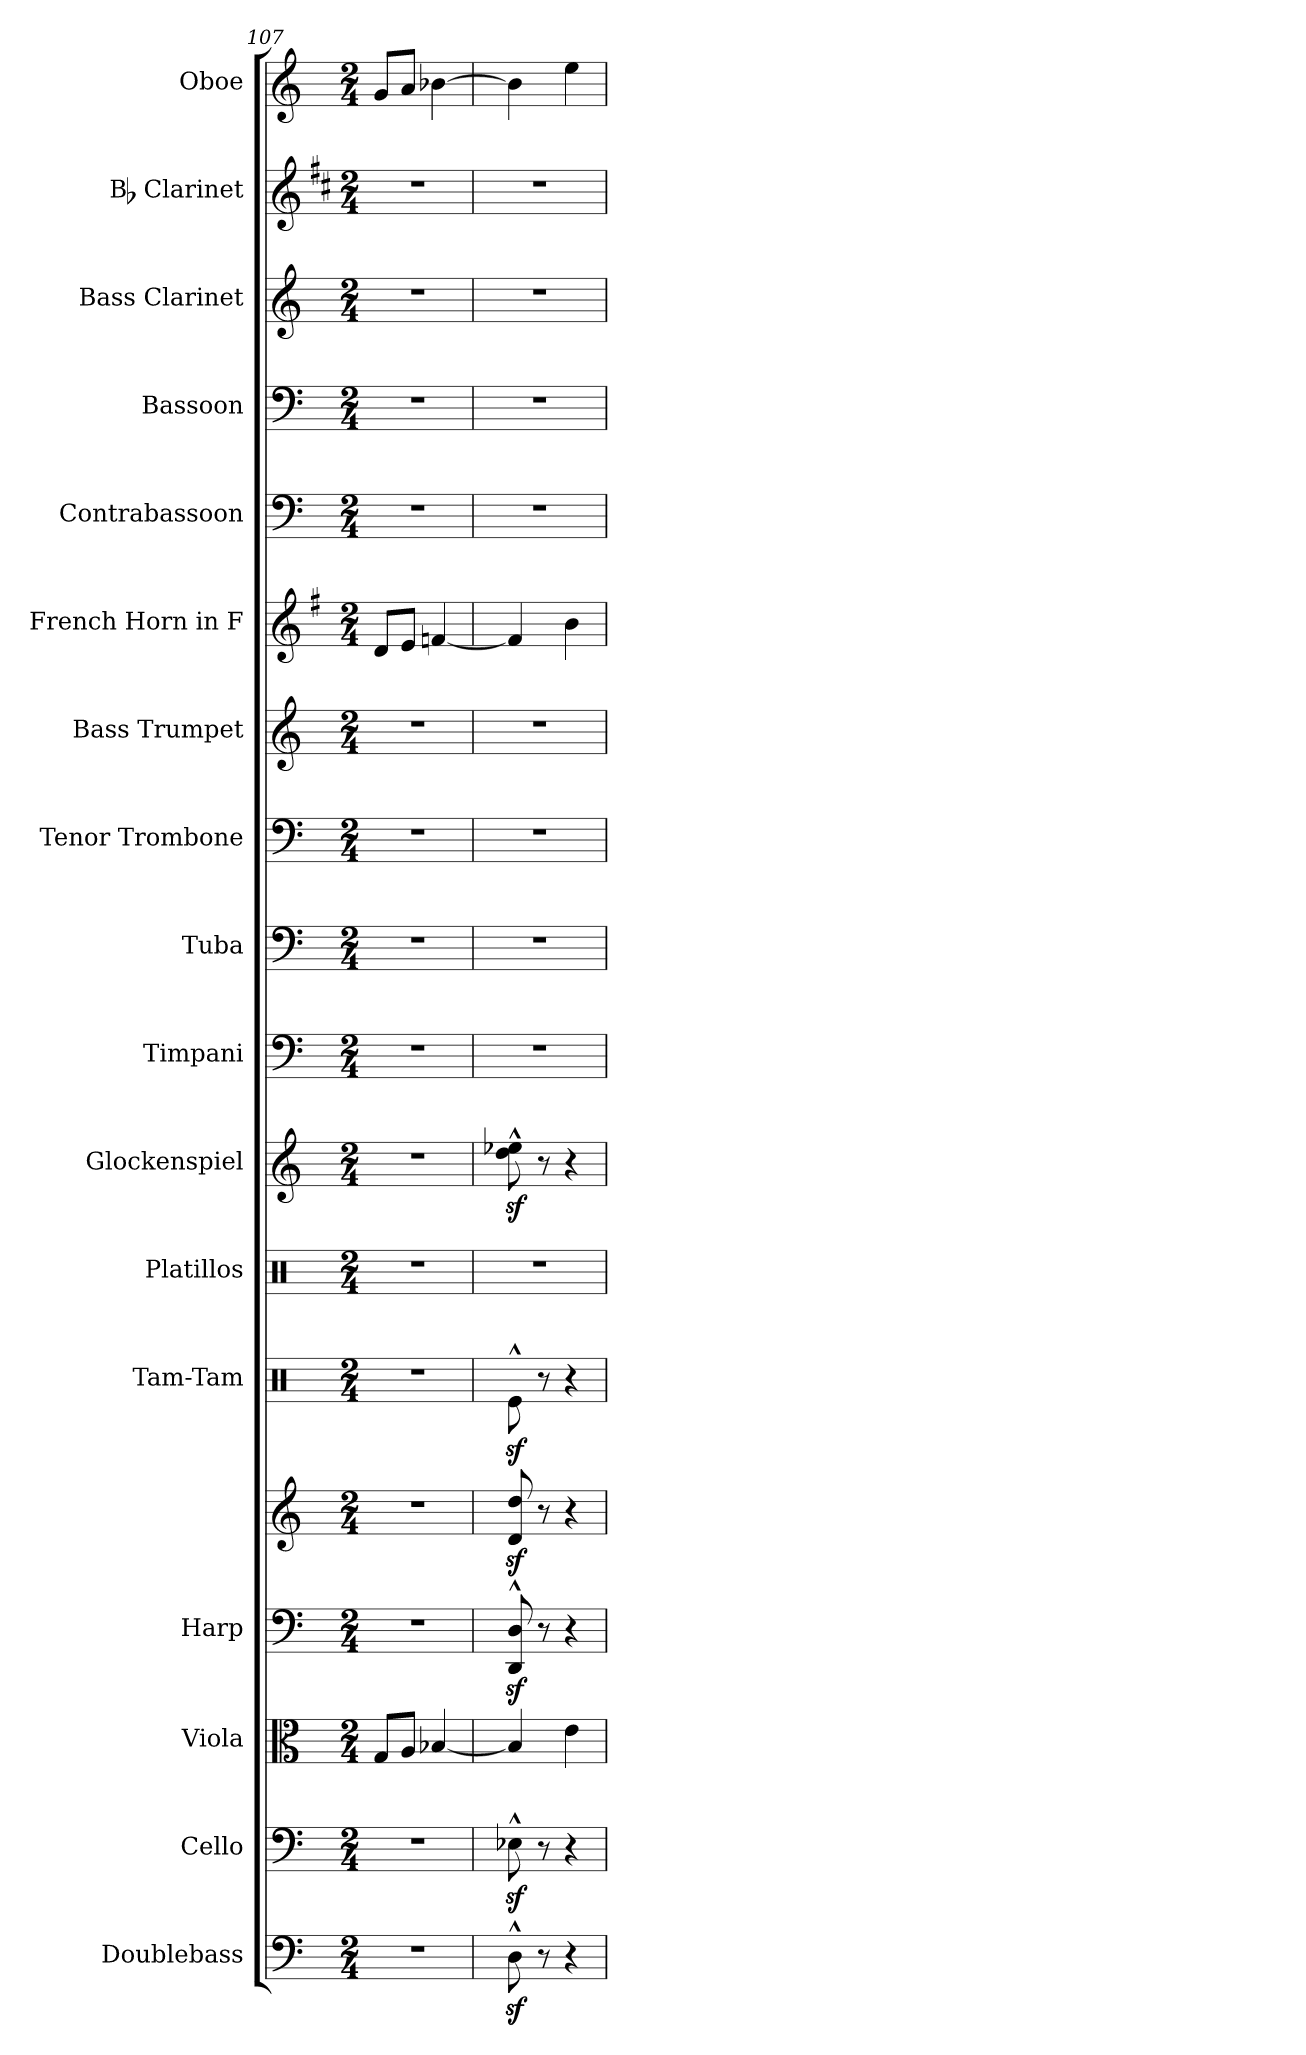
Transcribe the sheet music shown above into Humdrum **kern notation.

**kern	**kern	**kern	**kern	**kern	**kern	**kern	**kern	**kern	**kern	**kern	**kern	**kern	**kern	**kern	**kern	**kern	**kern
*part17	*part16	*part15	*part14	*part14	*part13	*part12	*part11	*part10	*part9	*part8	*part7	*part6	*part5	*part4	*part3	*part2	*part1
*staff18	*staff17	*staff16	*staff15	*staff14	*staff13	*staff12	*staff11	*staff10	*staff9	*staff8	*staff7	*staff6	*staff5	*staff4	*staff3	*staff2	*staff1
*I"Doublebass	*I"Cello	*I"Viola	*I"Harp	*	*I"Tam-Tam	*I"Platillos	*I"Glockenspiel	*I"Timpani	*I"Tuba	*I"Tenor Trombone	*I"Bass Trumpet	*I"French Horn in F	*I"Contrabassoon	*I"Bassoon	*I"Bass Clarinet	*I"Bb Clarinet	*I"Oboe
*	*	*I'Vla.	*	*	*	*I'Plat.	*I'Glk.	*	*I'Tba.	*	*	*	*	*	*	*	*I'Ob.
!!LO:PB:g=z
*clefF4	*clefF4	*clefC3	*clefF4	*clefG2	*clefX	*clefX	*clefG2	*clefF4	*clefF4	*clefF4	*clefG2	*clefG2	*clefF4	*clefF4	*clefG2	*clefG2	*clefG2
*ITrd7c12	*	*	*	*	*	*	*ITrd-14c-24	*	*	*	*ITrd8c14	*ITrd4c7	*ITrd7c12	*	*ITrd8c14	*ITrd1c2	*
*k[]	*k[]	*k[]	*k[]	*k[]	*k[]	*k[]	*k[]	*k[]	*k[]	*k[]	*k[]	*k[]	*k[]	*k[]	*k[]	*k[]	*k[]
*M2/4	*M2/4	*M2/4	*M2/4	*M2/4	*M2/4	*M2/4	*M2/4	*M2/4	*M2/4	*M2/4	*M2/4	*M2/4	*M2/4	*M2/4	*M2/4	*M2/4	*M2/4
=107	=107	=107	=107	=107	=107	=107	=107	=107	=107	=107	=107	=107	=107	=107	=107	=107	=107
2r	2r	8G/L	2r	2r	2r	2r	2r	2r	2r	2r	2r	8G/L	2r	2r	2r	2r	8g/L
.	.	8A/J	.	.	.	.	.	.	.	.	.	8A/J	.	.	.	.	8a/J
.	.	[4B-X/	.	.	.	.	.	.	.	.	.	[4B-X/	.	.	.	.	[4b-X\
=108	=108	=108	=108	=108	=108	=108	=108	=108	=108	=108	=108	=108	=108	=108	=108	=108	=108
8DDz<^^\	8E-Xz<^^\	4B-/]	8DD/z<^^ 8D/z<^^	8d/z< 8dd/z<	8Rez<^^\	2r	8dddd\z<^^ 8eeee-X\z<^^	2r	2r	2r	2r	4B-/]	2r	2r	2r	2r	4b-\]
8r	8r	.	8r	8r	8r	.	8r	.	.	.	.	.	.	.	.	.	.
4r	4r	4e\	4r	4r	4r	.	4r	.	.	.	.	4e\	.	.	.	.	4ee\
=	=	=	=	=	=	=	=	=	=	=	=	=	=	=	=	=	=
*-	*-	*-	*-	*-	*-	*-	*-	*-	*-	*-	*-	*-	*-	*-	*-	*-	*-
